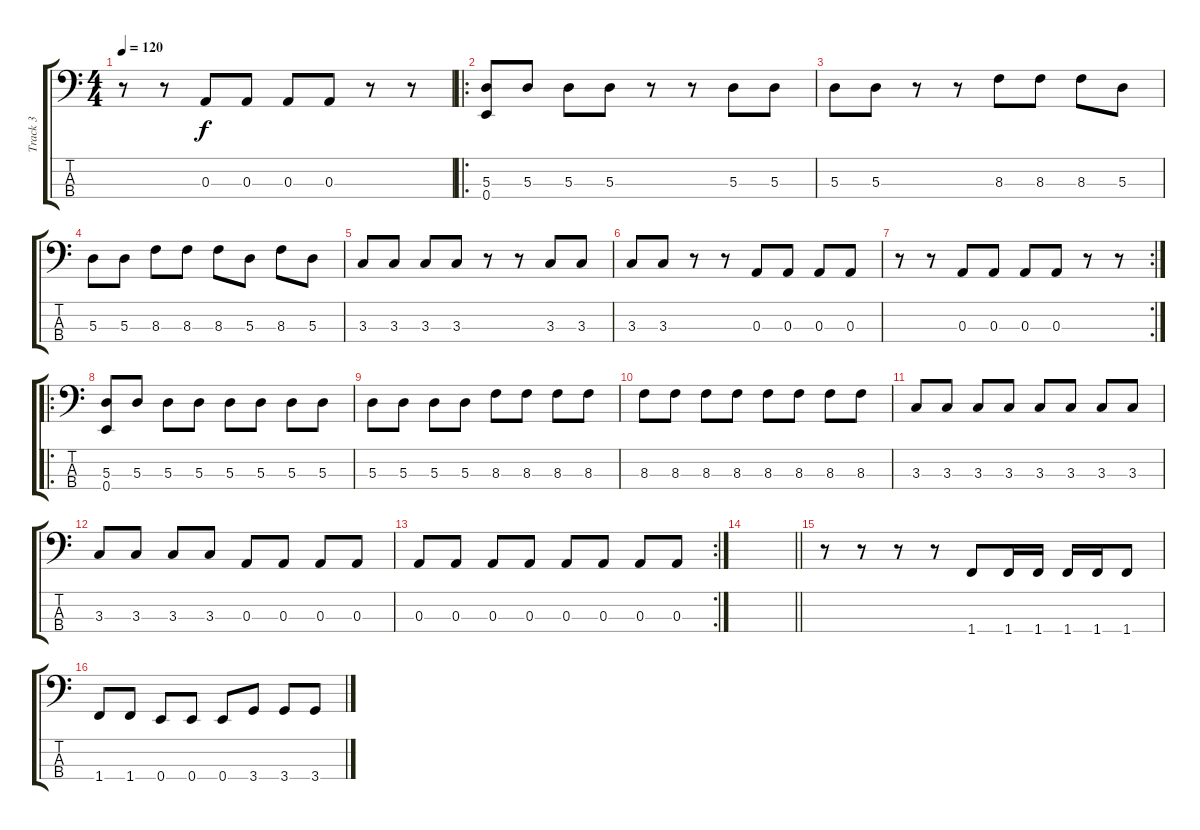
\track ("Track 3" "Track 3") {instrument electricbassfinger}
\staff {score tabs}
\tuning (G2 D2 A1 E1) {hide}
\ts (4 4)
\tempo 120
\clef f4
\ks c
r.8{dy f} r.8 0.3.8 0.3.8 0.3.8 0.3.8 r.8 r.8 |
\ro
(5.3 0.4).8 5.3.8 5.3.8 5.3.8 r.8 r.8 5.3.8 5.3.8 |
5.3.8 5.3.8 r.8 r.8 8.3.8 8.3.8 8.3.8 5.3.8 |
5.3.8 5.3.8 8.3.8 8.3.8 8.3.8 5.3.8 8.3.8 5.3.8 |
3.3.8 3.3.8 3.3.8 3.3.8 r.8 r.8 3.3.8 3.3.8 |
3.3.8 3.3.8 r.8 r.8 0.3.8 0.3.8 0.3.8 0.3.8 |
\rc 2
r.8 r.8 0.3.8 0.3.8 0.3.8 0.3.8 r.8 r.8 |
\ro
(5.3 0.4).8 5.3.8 5.3.8 5.3.8 5.3.8 5.3.8 5.3.8 5.3.8 |
5.3.8 5.3.8 5.3.8 5.3.8 8.3.8 8.3.8 8.3.8 8.3.8 |
8.3.8 8.3.8 8.3.8 8.3.8 8.3.8 8.3.8 8.3.8 8.3.8 |
3.3.8 3.3.8 3.3.8 3.3.8 3.3.8 3.3.8 3.3.8 3.3.8 |
3.3.8 3.3.8 3.3.8 3.3.8 0.3.8 0.3.8 0.3.8 0.3.8 |
\rc 2
0.3.8 0.3.8 0.3.8 0.3.8 0.3.8 0.3.8 0.3.8 0.3.8 |
\barLineRight lightlight
|
r.8 r.8 r.8 r.8 1.4.8 1.4.16 1.4.16 1.4.16 1.4.16 1.4.8 |
1.4.8 1.4.8 0.4.8 0.4.8 0.4.8 3.4.8 3.4.8 3.4.8
